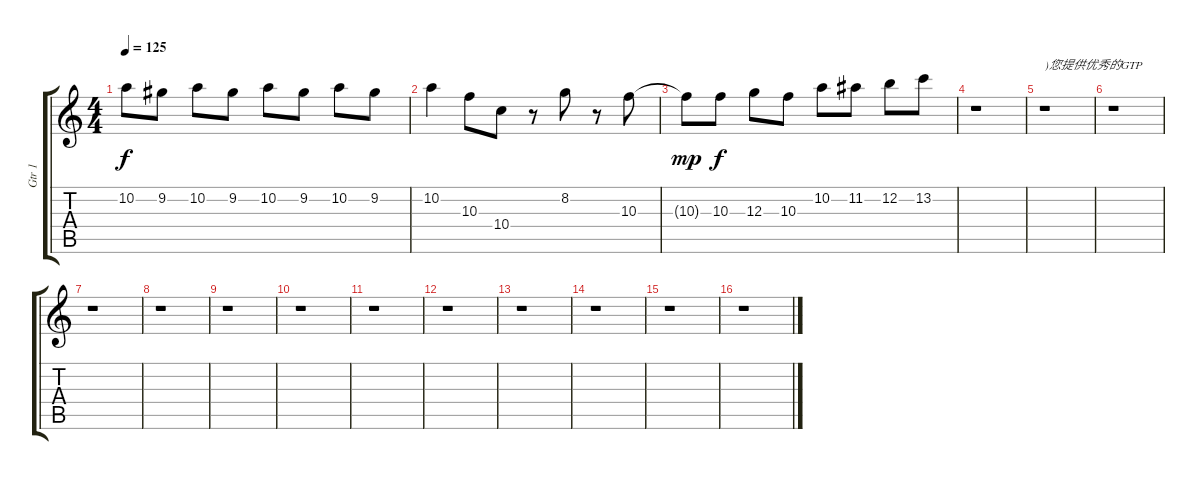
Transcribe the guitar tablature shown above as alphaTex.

\track ("Gtr 1" "Gtr 1") {instrument acousticguitarsteel}
\staff {score tabs}
\tuning (E4 B3 G3 D3 A2 E2) {hide}
\ts (4 4)
\tempo 125
\clef g2
\ks c
10.2{t}.8{dy f} 9.2.8 10.2.8 9.2.8 10.2.8 9.2.8 10.2.8 9.2.8 |
10.2.4 10.3.8 10.4.8 r.8 8.2.8 r.8 10.3.8 |
10.3{t}.8{dy mp} 10.3.8{dy f} 12.3.8 10.3.8 10.2.8 11.2.8 12.2.8 13.2.8 |
r.1 |
r.1{txt ")您提供优秀的GTP"} |
r.1 |
r.1 |
r.1 |
r.1 |
r.1 |
r.1 |
r.1 |
r.1 |
r.1 |
r.1 |
r.1
